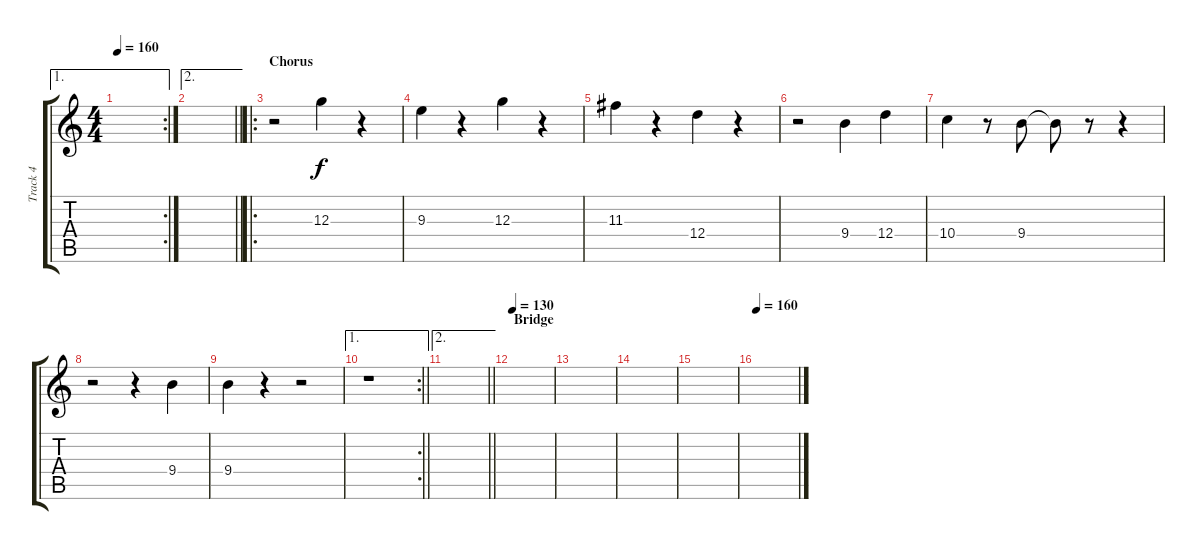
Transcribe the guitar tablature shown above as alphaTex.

\track ("Track 4" "Track 4") {instrument acousticguitarsteel}
\staff {score tabs}
\tuning (E4 B3 G3 D3 A2 E2) {hide}
\ae 1
\rc 2
\ts (4 4)
\tempo 160
\clef g2
\ks c
|
\ae 2
\barLineRight lightlight
|
\ro
\section ("" "Chorus")
r.2 12.3.4 r.4 |
9.3.4 r.4 12.3.4 r.4 |
11.3.4 r.4 12.4.4 r.4 |
r.2 9.4.4 12.4.4 |
10.4.4 r.8 9.4.8 9.4{t}.8 r.8 r.4 |
r.2 r.4 9.4.4 |
9.4.4 r.4 r.2 |
\ae 1
\rc 2
\barLineRight lightlight
r.1 |
\ae 2
\barLineRight lightlight
|
\section ("" "Bridge")
\tempo 130
|
|
|
|
\tempo 160
